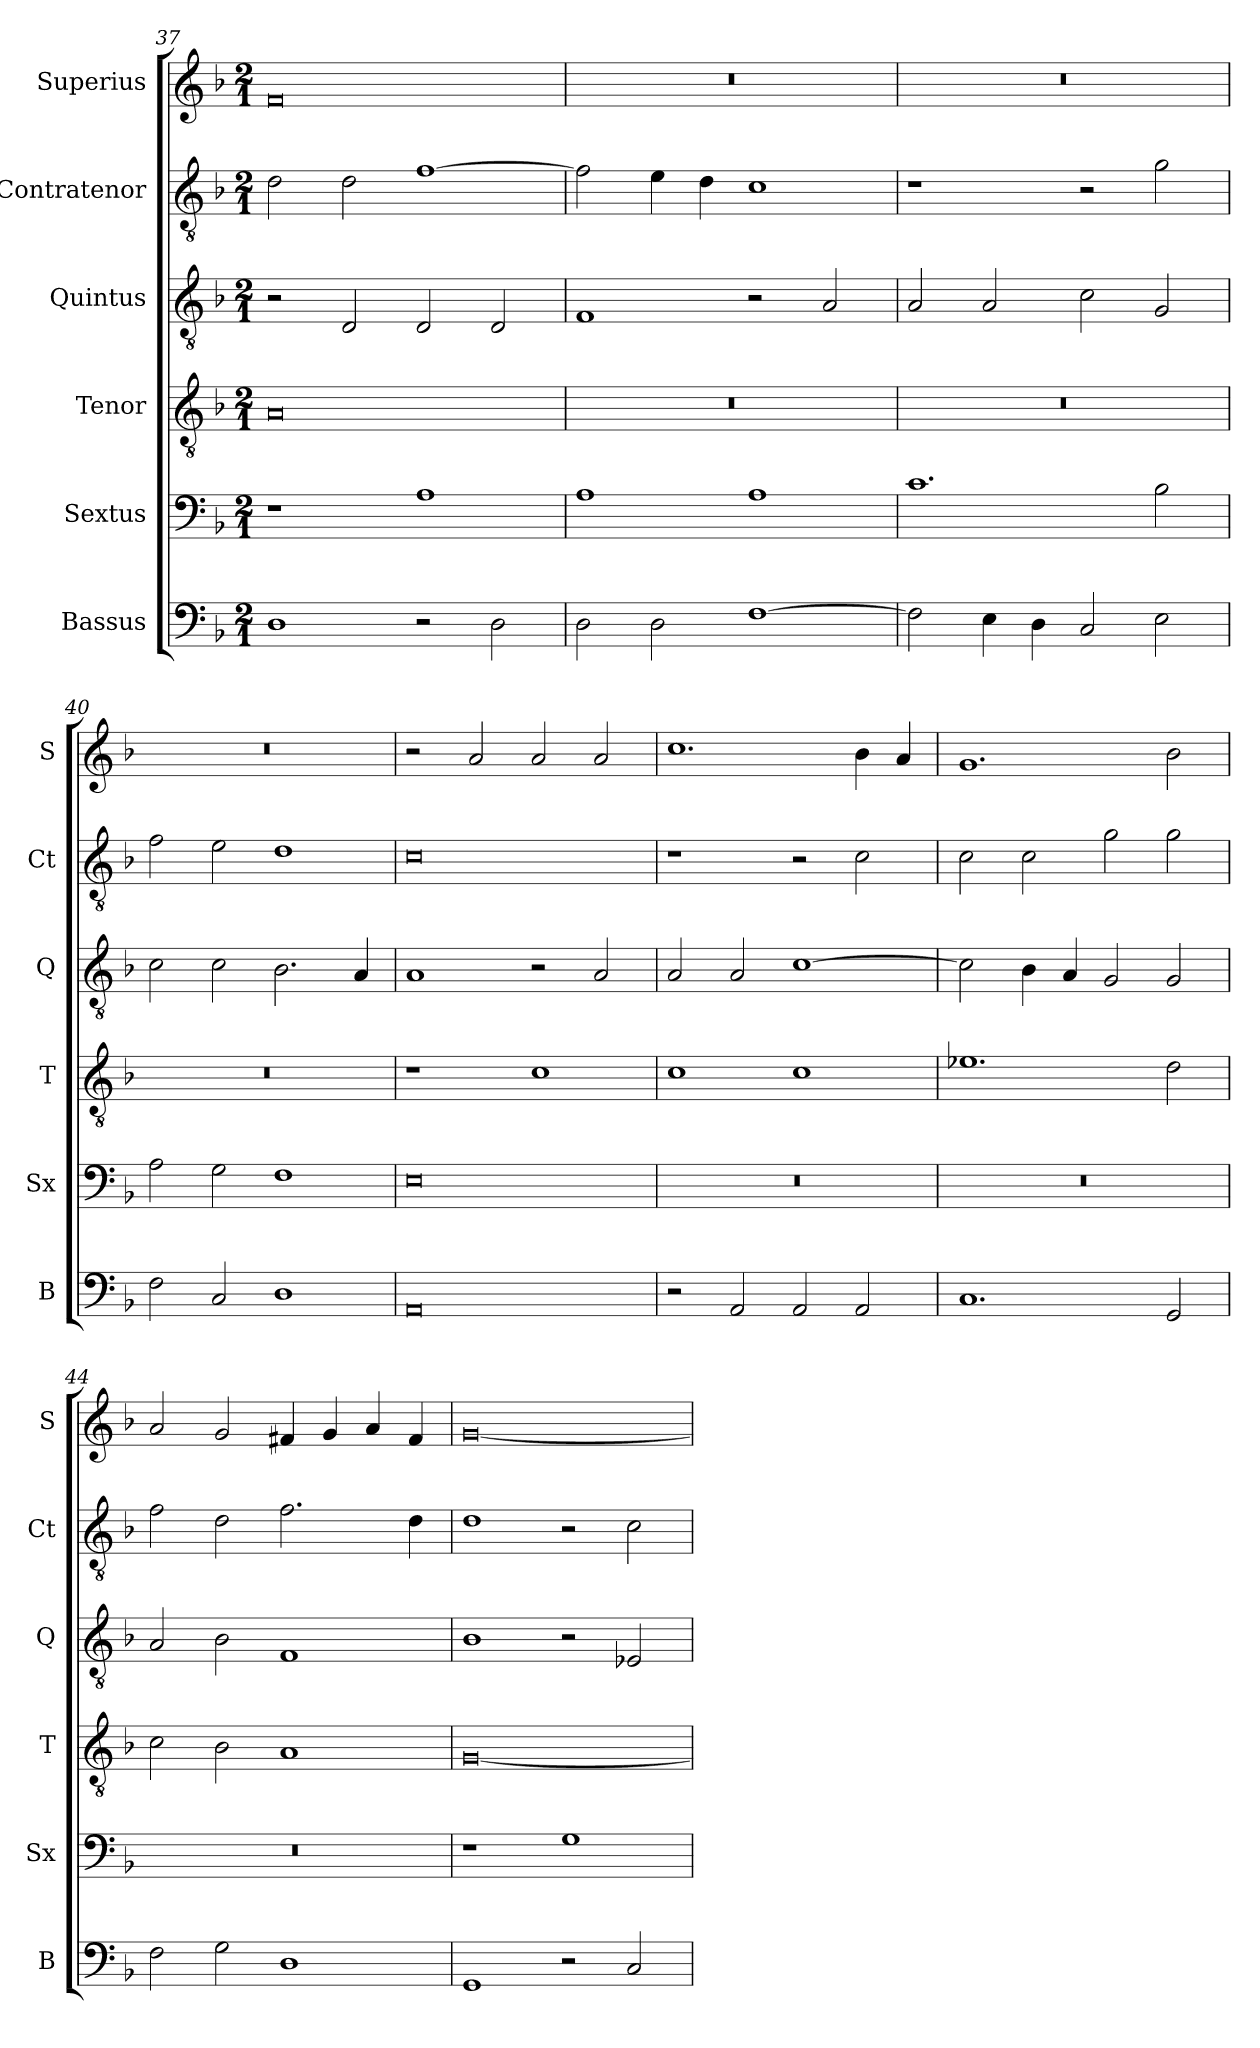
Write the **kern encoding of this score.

**kern	**kern	**kern	**kern	**kern	**kern
*part6	*part5	*part4	*part3	*part2	*part1
*staff6	*staff5	*staff4	*staff3	*staff2	*staff1
*I"Bassus	*I"Sextus	*I"Tenor	*I"Quintus	*I"Contratenor	*I"Superius
*I'B	*I'Sx	*I'T	*I'Q	*I'Ct	*I'S
*clefF4	*clefF4	*clefGv2	*clefGv2	*clefGv2	*clefG2
*k[b-]	*k[b-]	*k[b-]	*k[b-]	*k[b-]	*k[b-]
*M2/1	*M2/1	*M2/1	*M2/1	*M2/1	*M2/1
=37	=37	=37	=37	=37	=37
1D	1r	0A	2r	2d\	0f
.	.	.	2D/	2d\	.
2r	1A	.	2D/	[1f	.
2D\	.	.	2D/	.	.
=38	=38	=38	=38	=38	=38
2D\	1A	0r	1F	2f\]	0r
2D\	.	.	.	4e\	.
.	.	.	.	4d\	.
[1F	1A	.	2r	1c	.
.	.	.	2A/	.	.
=39	=39	=39	=39	=39	=39
2F\]	1.c	0r	2A/	1r	0r
4E\	.	.	2A/	.	.
4D\	.	.	.	.	.
2C/	.	.	2c\	2r	.
2E\	2B-\	.	2G/	2g\	.
=40	=40	=40	=40	=40	=40
2F\	2A\	0r	2c\	2f\	0r
2C/	2G\	.	2c\	2e\	.
1D	1F	.	2.B-\	1d	.
.	.	.	4A/	.	.
=41	=41	=41	=41	=41	=41
0AA	0E	1r	1A	0c	2r
.	.	.	.	.	2a/
.	.	1c	2r	.	2a/
.	.	.	2A/	.	2a/
=42	=42	=42	=42	=42	=42
2r	0r	1c	2A/	1r	1.cc
2AA/	.	.	2A/	.	.
2AA/	.	1c	[1c	2r	.
2AA/	.	.	.	2c\	4b-\
.	.	.	.	.	4a/
=43	=43	=43	=43	=43	=43
1.C	0r	1.e-X	2c\]	2c\	1.g
.	.	.	4B-\	2c\	.
.	.	.	4A/	.	.
.	.	.	2G/	2g\	.
2GG/	.	2d\	2G/	2g\	2b-\
=44	=44	=44	=44	=44	=44
2F\	0r	2c\	2A/	2f\	2a/
2G\	.	2B-\	2B-\	2d\	2g/
1D	.	1A	1F	2.f\	4f#X/
.	.	.	.	.	4g/
.	.	.	.	.	4a/
.	.	.	.	4d\	4f#/
=45	=45	=45	=45	=45	=45
1GG	1r	[0G	1B-	1d	[0g
2r	1G	.	2r	2r	.
2C/	.	.	2E-X/	2c\	.
=	=	=	=	=	=
*-	*-	*-	*-	*-	*-
